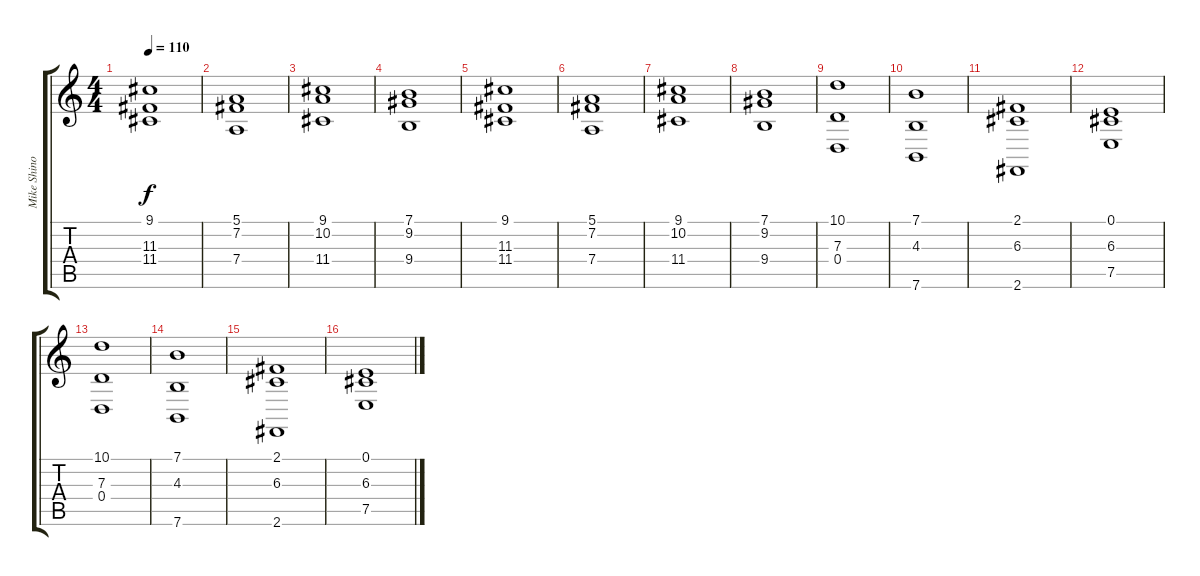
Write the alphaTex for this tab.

\track ("Mike Shinoda (Piano)" "Mike Shino") {instrument acousticgrandpiano}
\staff {score tabs}
\tuning (E4 B3 G3 D3 A2 E2) {hide}
\ts (4 4)
\tempo 110
\clef g2
\ks c
(9.1 11.3 11.4).1{dy f} |
(5.1 7.2 7.4).1 |
(9.1 10.2 11.4).1 |
(7.1 9.2 9.4).1 |
(9.1 11.3 11.4).1 |
(5.1 7.2 7.4).1 |
(9.1 10.2 11.4).1 |
(7.1 9.2 9.4).1 |
(10.1 7.3 0.4).1{volume 10} |
(7.1 4.3 7.6).1 |
(2.1 6.3 2.6).1 |
(0.1 6.3 7.5).1 |
(10.1 7.3 0.4).1{volume 10} |
(7.1 4.3 7.6).1 |
(2.1 6.3 2.6).1 |
(0.1 6.3 7.5).1
